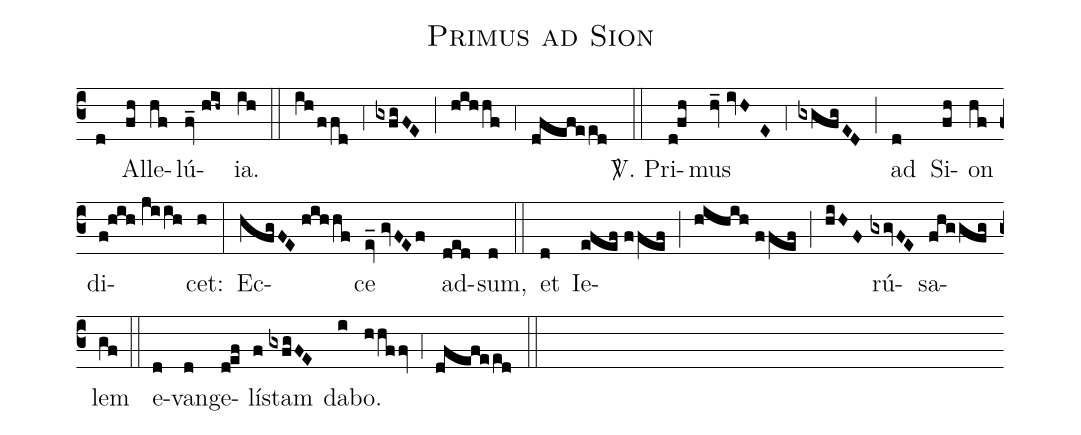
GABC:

name:Primus ad Sion;
mode:V;
office-part:Alleluia;
%%
(c3) (d) Al(fh)le(hf)lú(fv_//hih~)ia.(ih) (::) (ih/ffd) (,4) (gxfgFE) (;) (hihhf) (,4) (dfefeed) (::) <sp>V/</sp>. Pri(d!fh)mus(hv_//ivHE) (,4) (gxgfgED) (;) ad(d) Si(fh)on(hf) di(f!hih//jiih)cet:(h) (:) Ec(hfgFE//hihhf)ce(ev_//gvFEf) ad(ded)sum,(d) (::) et(d) Ie(efef//ffef)(;)(hihih//ffef)(;)(hiHF)rú(gxgvFE)sa(fhggfg)lem(gf) (::) e(d)van(d)ge(d!ef)lí(f)stam(gxfgFE) da(i)bo.(hhffv) (,4) (dfefeed) (::)
